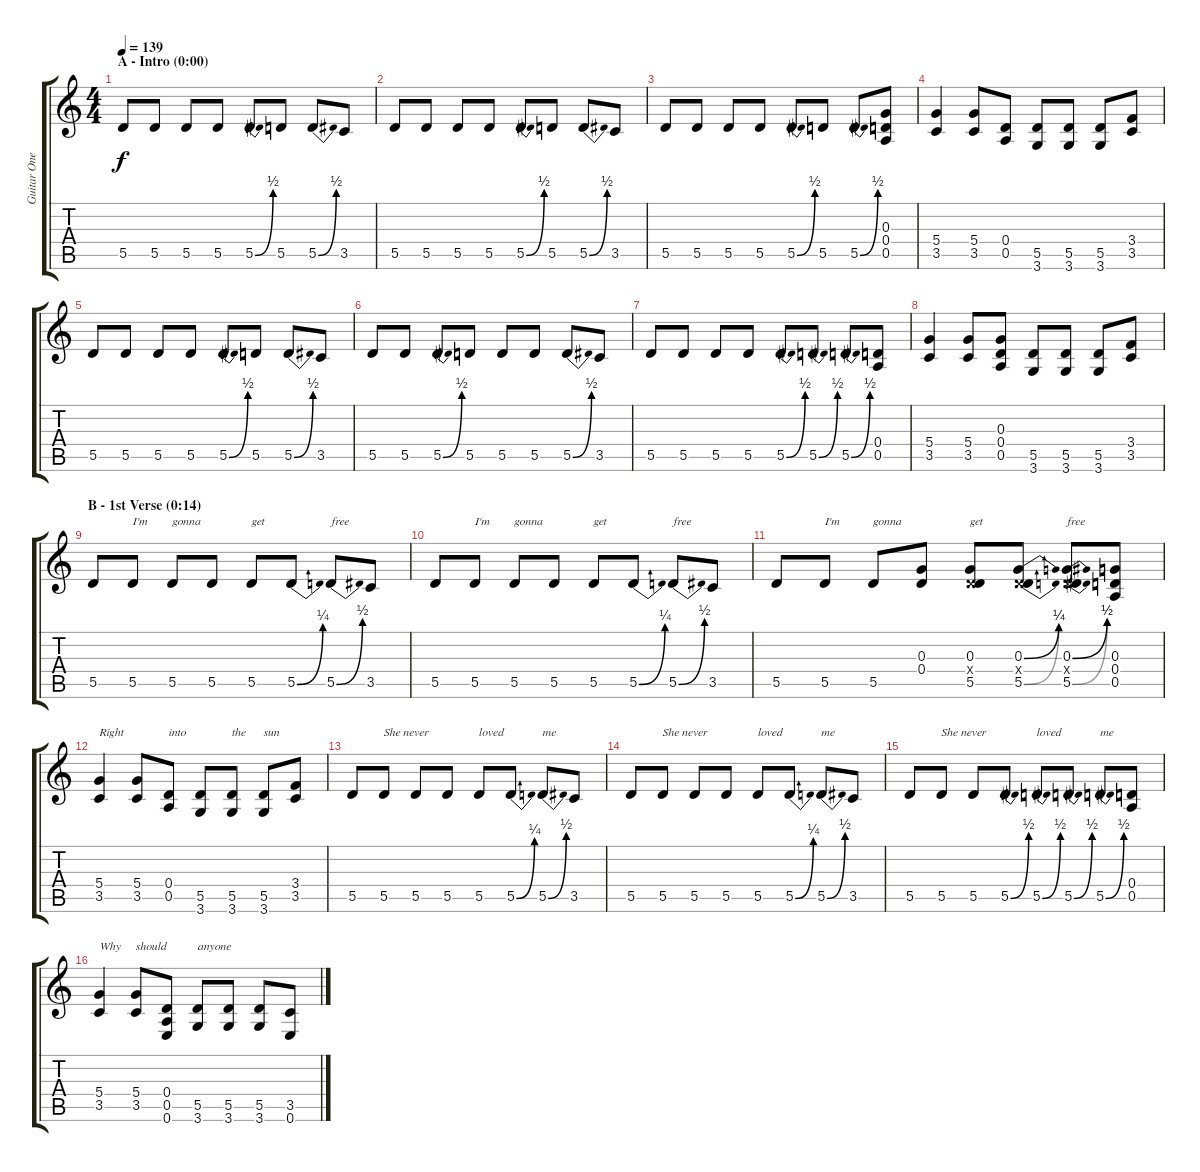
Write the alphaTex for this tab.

\track ("Guitar One" "Guitar One") {instrument distortionguitar}
\staff {score tabs}
\tuning (E4 B3 G3 D3 A2 E2) {hide}
\ts (4 4)
\section ("" "A - Intro (0:00)")
\tempo 139
\clef g2
\ks c
5.5.8{dy f instrument distortionguitar} 5.5.8 5.5.8 5.5.8 5.5{be (bend 0 0 60 2)}.8 5.5.8 5.5{be (bend 0 0 60 2)}.8 3.5.8 |
5.5.8 5.5.8 5.5.8 5.5.8 5.5{be (bend 0 0 60 2)}.8 5.5.8 5.5{be (bend 0 0 60 2)}.8 3.5.8 |
5.5.8 5.5.8 5.5.8 5.5.8 5.5{be (bend 0 0 60 2)}.8 5.5.8 5.5{be (bend 0 0 60 2)}.8 (0.3 0.4 0.5).8 |
(5.4 3.5).4 (5.4 3.5).8 (0.4 0.5).8 (5.5 3.6).8 (5.5 3.6).8 (5.5 3.6).8 (3.4 3.5).8 |
5.5.8 5.5.8 5.5.8 5.5.8 5.5{be (bend 0 0 60 2)}.8 5.5.8 5.5{be (bend 0 0 60 2)}.8 3.5.8 |
5.5.8 5.5.8 5.5{be (bend 0 0 60 2)}.8 5.5.8 5.5.8 5.5.8 5.5{be (bend 0 0 60 2)}.8 3.5.8 |
5.5.8 5.5.8 5.5.8 5.5.8 5.5{be (bend 0 0 60 2)}.8 5.5{be (bend 0 0 60 2)}.8 5.5{be (bend 0 0 60 2)}.8 (0.4 0.5).8 |
(5.4 3.5).4 (5.4 3.5).8 (0.3 0.4 0.5).8 (5.5 3.6).8 (5.5 3.6).8 (5.5 3.6).8 (3.4 3.5).8 |
\section ("" "B - 1st Verse (0:14)")
5.5.8 5.5.8{txt "I'm"} 5.5.8{txt "gonna"} 5.5.8 5.5.8{txt "get"} 5.5{be (bend 0 0 60 1)}.8 5.5{be (bend 0 0 60 2)}.8{txt "free"} 3.5.8 |
5.5.8 5.5.8{txt "I'm"} 5.5.8{txt "gonna"} 5.5.8 5.5.8{txt "get"} 5.5{be (bend 0 0 60 1)}.8 5.5{be (bend 0 0 60 2)}.8{txt "free"} 3.5.8 |
5.5.8 5.5.8{txt "I'm"} 5.5.8{txt "gonna"} (0.3 0.4).8 (0.3 0.4{x} 5.5).8{txt "get"} (0.3{be (bend 0 0 60 1)} 0.4{x} 5.5{be (bend 0 0 60 1)}).8 (0.3{be (bend 0 0 60 2)} 0.4{x} 5.5{be (bend 0 0 60 2)}).8{txt "free"} (0.3 0.4 0.5).8 |
(5.4 3.5).4{txt "Right"} (5.4 3.5).8 (0.4 0.5).8{txt "into"} (5.5 3.6).8 (5.5 3.6).8{txt "the"} (5.5 3.6).8{txt "sun"} (3.4 3.5).8 |
5.5.8 5.5.8{txt "She never"} 5.5.8 5.5.8 5.5.8{txt "loved"} 5.5{be (bend 0 0 60 1)}.8 5.5{be (bend 0 0 60 2)}.8{txt "me"} 3.5.8 |
5.5.8 5.5.8{txt "She never"} 5.5.8 5.5.8 5.5.8{txt "loved"} 5.5{be (bend 0 0 60 1)}.8 5.5{be (bend 0 0 60 2)}.8{txt "me"} 3.5.8 |
5.5.8 5.5.8{txt "She never"} 5.5.8 5.5{be (bend 0 0 60 2)}.8 5.5{be (bend 0 0 60 2)}.8{txt "loved"} 5.5{be (bend 0 0 60 2)}.8 5.5{be (bend 0 0 60 2)}.8{txt "me"} (0.4 0.5).8 |
(5.4 3.5).4{txt "Why"} (5.4 3.5).8{txt "should"} (0.4 0.5 0.6).8 (5.5 3.6).8{txt "anyone"} (5.5 3.6).8 (5.5 3.6).8 (3.5 0.6).8
